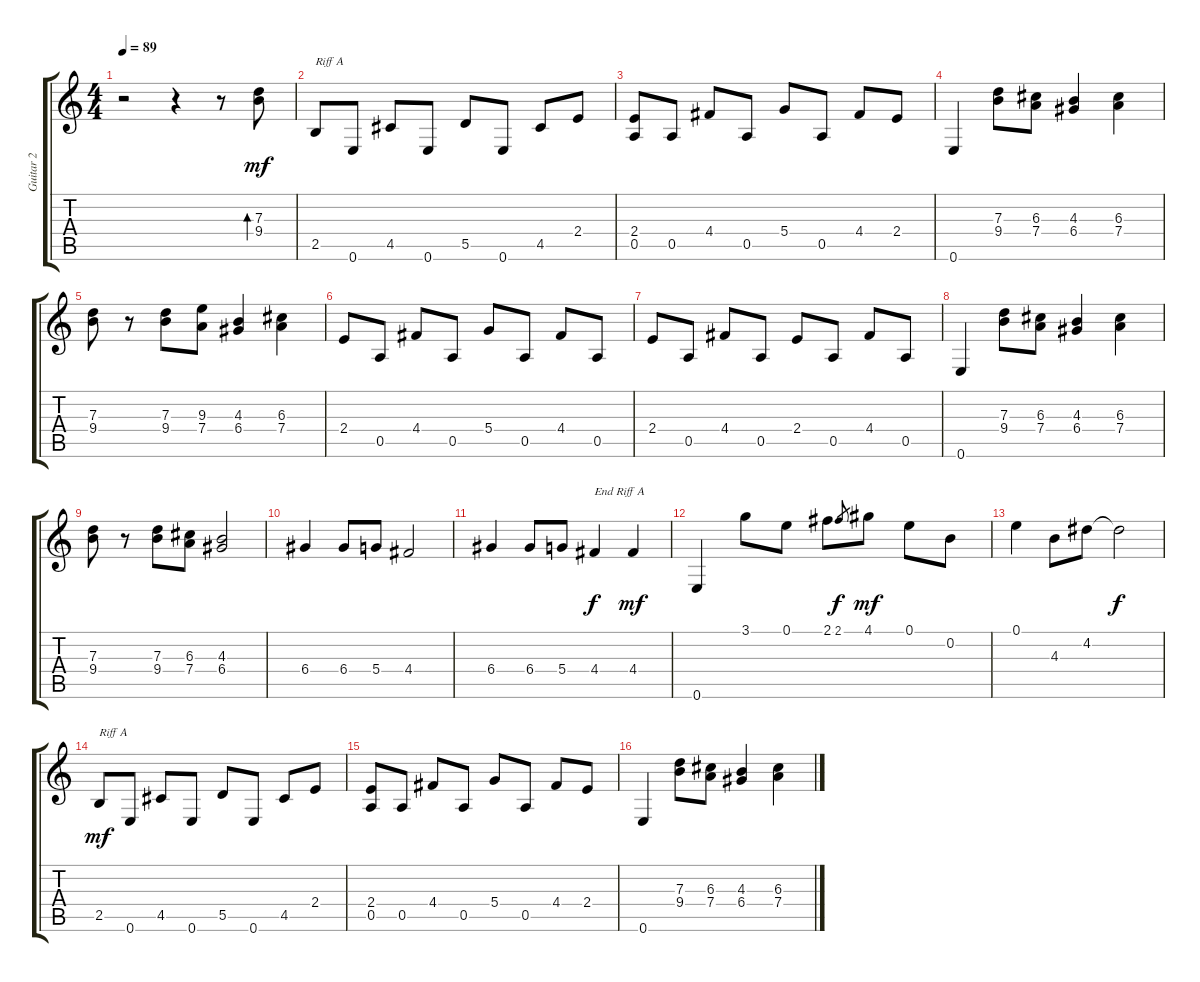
\track ("Guitar 2" "Guitar 2") {instrument electricguitarclean}
\staff {score tabs}
\tuning (E4 B3 G3 D3 A2 E2) {hide}
\ts (4 4)
\tempo 89
\clef g2
\ks c
r.2{dy mf instrument electricguitarclean} r.4 r.8 (7.3 9.4).8{bd 60} |
2.5.8{txt "Riff A"} 0.6.8 4.5.8 0.6.8 5.5.8 0.6.8 4.5.8 2.4.8 |
(2.4 0.5).8 0.5.8 4.4.8 0.5.8 5.4.8 0.5.8 4.4.8 2.4.8 |
0.6.4 (7.3 9.4).8 (6.3 7.4).8 (4.3 6.4).4 (6.3 7.4).4 |
(7.3 9.4).8 r.8 (7.3 9.4).8 (9.3 7.4).8 (4.3 6.4).4 (6.3 7.4).4 |
2.4.8 0.5.8 4.4.8 0.5.8 5.4.8 0.5.8 4.4.8 0.5.8 |
2.4.8 0.5.8 4.4.8 0.5.8 2.4.8 0.5.8 4.4.8 0.5.8 |
0.6.4 (7.3 9.4).8 (6.3 7.4).8 (4.3 6.4).4 (6.3 7.4).4 |
(7.3 9.4).8 r.8 (7.3 9.4).8 (6.3 7.4).8 (4.3 6.4).2 |
6.4.4 6.4.8 5.4.8 4.4.2 |
6.4.4 6.4.8 5.4.8 4.4.4{txt "End Riff A" dy f} 4.4.4{dy mf} |
0.6.4 3.1.8 0.1.8 2.1.8 2.1.8{gr dy f} 4.1.8{dy mf} 0.1.8 0.2.8 |
0.1.4 4.3.8 4.2.8 4.2{t}.2{dy f} |
2.5.8{txt "Riff A" dy mf} 0.6.8 4.5.8 0.6.8 5.5.8 0.6.8 4.5.8 2.4.8 |
(2.4 0.5).8 0.5.8 4.4.8 0.5.8 5.4.8 0.5.8 4.4.8 2.4.8 |
0.6.4 (7.3 9.4).8 (6.3 7.4).8 (4.3 6.4).4 (6.3 7.4).4
